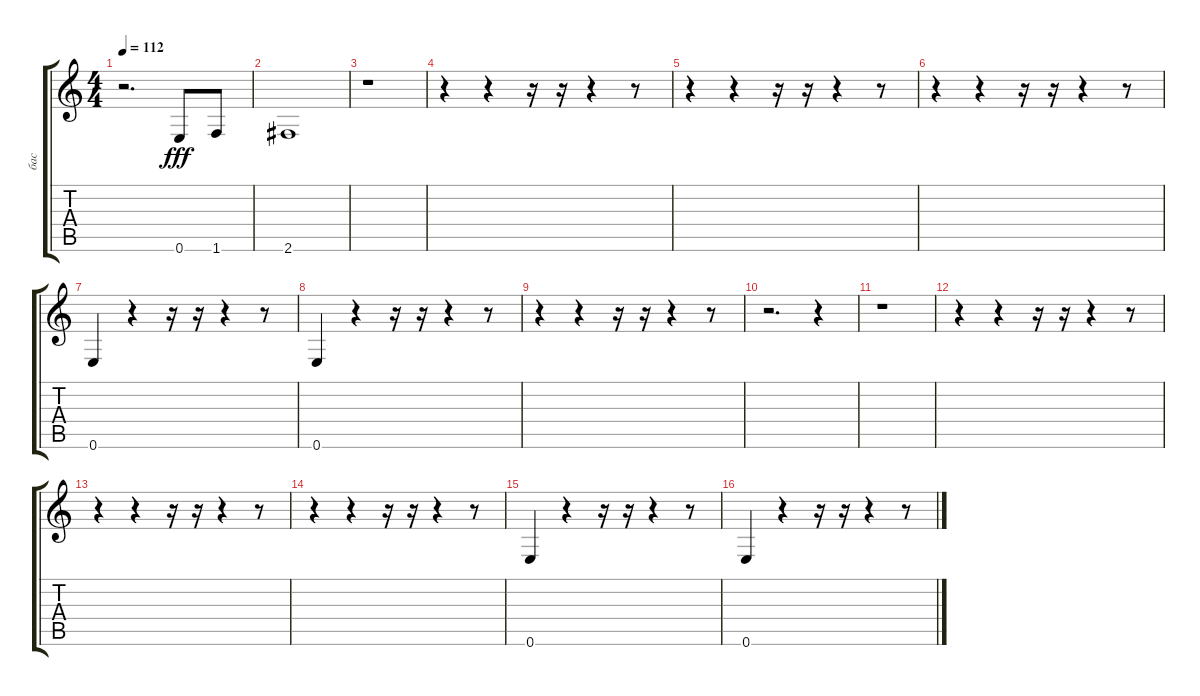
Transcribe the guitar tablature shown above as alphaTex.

\track ("бас" "бас") {instrument electricbassfinger}
\staff {score tabs}
\tuning (E4 B3 G3 D3 A2 E2) {hide}
\ts (4 4)
\tempo 112
\clef g2
\ks c
r.2{d dy f} 0.6.8{dy fff} 1.6.8 |
2.6.1 |
r.1 |
r.4 r.4 r.16 r.16 r.4 r.8 |
r.4 r.4 r.16 r.16 r.4 r.8 |
r.4 r.4 r.16 r.16 r.4 r.8 |
0.6.4 r.4 r.16 r.16 r.4 r.8 |
0.6.4 r.4 r.16 r.16 r.4 r.8 |
r.4 r.4 r.16 r.16 r.4 r.8 |
r.2{d} r.4 |
r.1 |
r.4 r.4 r.16 r.16 r.4 r.8 |
r.4 r.4 r.16 r.16 r.4 r.8 |
r.4 r.4 r.16 r.16 r.4 r.8 |
0.6.4 r.4 r.16 r.16 r.4 r.8 |
0.6.4 r.4 r.16 r.16 r.4 r.8
